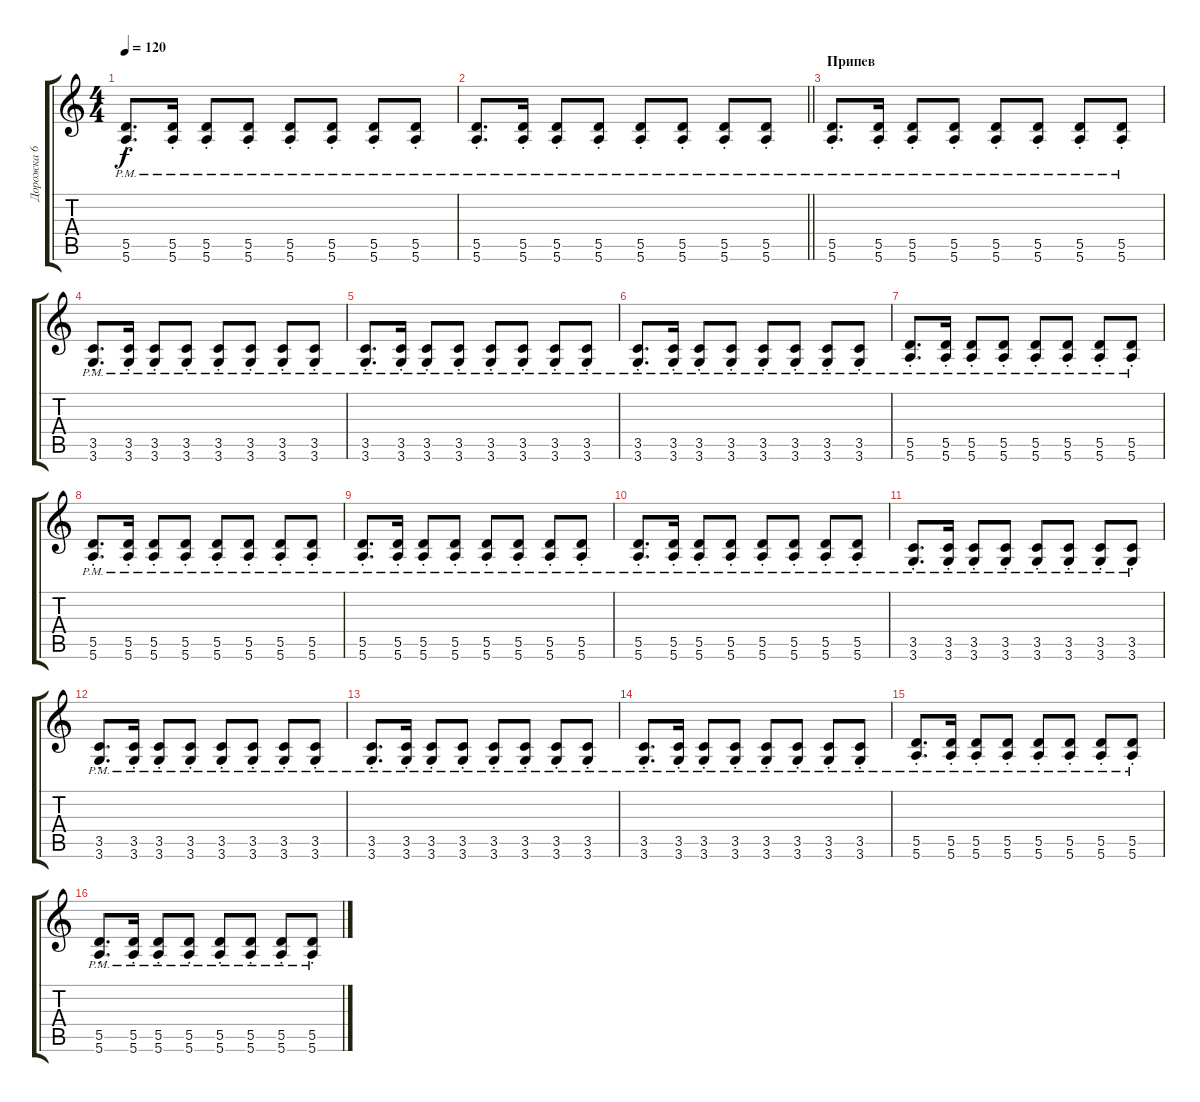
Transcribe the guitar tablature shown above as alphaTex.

\track ("Дорожка 6" "Дорожка 6") {instrument distortionguitar}
\staff {score tabs}
\tuning (E4 B3 G3 D3 A2 E2) {hide}
\ts (4 4)
\tempo 120
\clef g2
\ks c
(5.5{pm st} 5.6{pm st}).8{d dy f} (5.5{pm st} 5.6{pm st}).16 (5.5{pm st} 5.6{pm st}).8 (5.5{pm st} 5.6{pm st}).8 (5.5{pm st} 5.6{pm st}).8 (5.5{pm st} 5.6{pm st}).8 (5.5{pm st} 5.6{pm st}).8 (5.5{pm st} 5.6{pm st}).8 |
\barLineRight lightlight
(5.5{pm st} 5.6{pm st}).8{d} (5.5{pm st} 5.6{pm st}).16 (5.5{pm st} 5.6{pm st}).8 (5.5{pm st} 5.6{pm st}).8 (5.5{pm st} 5.6{pm st}).8 (5.5{pm st} 5.6{pm st}).8 (5.5{pm st} 5.6{pm st}).8 (5.5{pm st} 5.6{pm st}).8 |
\section ("" "Припев")
(5.5{pm st} 5.6{pm st}).8{d} (5.5{pm st} 5.6{pm st}).16 (5.5{pm st} 5.6{pm st}).8 (5.5{pm st} 5.6{pm st}).8 (5.5{pm st} 5.6{pm st}).8 (5.5{pm st} 5.6{pm st}).8 (5.5{pm st} 5.6{pm st}).8 (5.5{pm st} 5.6{pm st}).8 |
(3.5{pm st} 3.6{pm st}).8{d} (3.5{pm st} 3.6{pm st}).16 (3.5{pm st} 3.6{pm st}).8 (3.5{pm st} 3.6{pm st}).8 (3.5{pm st} 3.6{pm st}).8 (3.5{pm st} 3.6{pm st}).8 (3.5{pm st} 3.6{pm st}).8 (3.5{pm st} 3.6{pm st}).8 |
(3.5{pm st} 3.6{pm st}).8{d} (3.5{pm st} 3.6{pm st}).16 (3.5{pm st} 3.6{pm st}).8 (3.5{pm st} 3.6{pm st}).8 (3.5{pm st} 3.6{pm st}).8 (3.5{pm st} 3.6{pm st}).8 (3.5{pm st} 3.6{pm st}).8 (3.5{pm st} 3.6{pm st}).8 |
(3.5{pm st} 3.6{pm st}).8{d} (3.5{pm st} 3.6{pm st}).16 (3.5{pm st} 3.6{pm st}).8 (3.5{pm st} 3.6{pm st}).8 (3.5{pm st} 3.6{pm st}).8 (3.5{pm st} 3.6{pm st}).8 (3.5{pm st} 3.6{pm st}).8 (3.5{pm st} 3.6{pm st}).8 |
(5.5{pm st} 5.6{pm st}).8{d} (5.5{pm st} 5.6{pm st}).16 (5.5{pm st} 5.6{pm st}).8 (5.5{pm st} 5.6{pm st}).8 (5.5{pm st} 5.6{pm st}).8 (5.5{pm st} 5.6{pm st}).8 (5.5{pm st} 5.6{pm st}).8 (5.5{pm st} 5.6{pm st}).8 |
(5.5{pm st} 5.6{pm st}).8{d} (5.5{pm st} 5.6{pm st}).16 (5.5{pm st} 5.6{pm st}).8 (5.5{pm st} 5.6{pm st}).8 (5.5{pm st} 5.6{pm st}).8 (5.5{pm st} 5.6{pm st}).8 (5.5{pm st} 5.6{pm st}).8 (5.5{pm st} 5.6{pm st}).8 |
(5.5{pm st} 5.6{pm st}).8{d} (5.5{pm st} 5.6{pm st}).16 (5.5{pm st} 5.6{pm st}).8 (5.5{pm st} 5.6{pm st}).8 (5.5{pm st} 5.6{pm st}).8 (5.5{pm st} 5.6{pm st}).8 (5.5{pm st} 5.6{pm st}).8 (5.5{pm st} 5.6{pm st}).8 |
(5.5{pm st} 5.6{pm st}).8{d} (5.5{pm st} 5.6{pm st}).16 (5.5{pm st} 5.6{pm st}).8 (5.5{pm st} 5.6{pm st}).8 (5.5{pm st} 5.6{pm st}).8 (5.5{pm st} 5.6{pm st}).8 (5.5{pm st} 5.6{pm st}).8 (5.5{pm st} 5.6{pm st}).8 |
(3.5{pm st} 3.6{pm st}).8{d} (3.5{pm st} 3.6{pm st}).16 (3.5{pm st} 3.6{pm st}).8 (3.5{pm st} 3.6{pm st}).8 (3.5{pm st} 3.6{pm st}).8 (3.5{pm st} 3.6{pm st}).8 (3.5{pm st} 3.6{pm st}).8 (3.5{pm st} 3.6{pm st}).8 |
(3.5{pm st} 3.6{pm st}).8{d} (3.5{pm st} 3.6{pm st}).16 (3.5{pm st} 3.6{pm st}).8 (3.5{pm st} 3.6{pm st}).8 (3.5{pm st} 3.6{pm st}).8 (3.5{pm st} 3.6{pm st}).8 (3.5{pm st} 3.6{pm st}).8 (3.5{pm st} 3.6{pm st}).8 |
(3.5{pm st} 3.6{pm st}).8{d} (3.5{pm st} 3.6{pm st}).16 (3.5{pm st} 3.6{pm st}).8 (3.5{pm st} 3.6{pm st}).8 (3.5{pm st} 3.6{pm st}).8 (3.5{pm st} 3.6{pm st}).8 (3.5{pm st} 3.6{pm st}).8 (3.5{pm st} 3.6{pm st}).8 |
(3.5{pm st} 3.6{pm st}).8{d} (3.5{pm st} 3.6{pm st}).16 (3.5{pm st} 3.6{pm st}).8 (3.5{pm st} 3.6{pm st}).8 (3.5{pm st} 3.6{pm st}).8 (3.5{pm st} 3.6{pm st}).8 (3.5{pm st} 3.6{pm st}).8 (3.5{pm st} 3.6{pm st}).8 |
(5.5{pm st} 5.6{pm st}).8{d} (5.5{pm st} 5.6{pm st}).16 (5.5{pm st} 5.6{pm st}).8 (5.5{pm st} 5.6{pm st}).8 (5.5{pm st} 5.6{pm st}).8 (5.5{pm st} 5.6{pm st}).8 (5.5{pm st} 5.6{pm st}).8 (5.5{pm st} 5.6{pm st}).8 |
(5.5{pm st} 5.6{pm st}).8{d} (5.5{pm st} 5.6{pm st}).16 (5.5{pm st} 5.6{pm st}).8 (5.5{pm st} 5.6{pm st}).8 (5.5{pm st} 5.6{pm st}).8 (5.5{pm st} 5.6{pm st}).8 (5.5{pm st} 5.6{pm st}).8 (5.5{pm st} 5.6{pm st}).8
